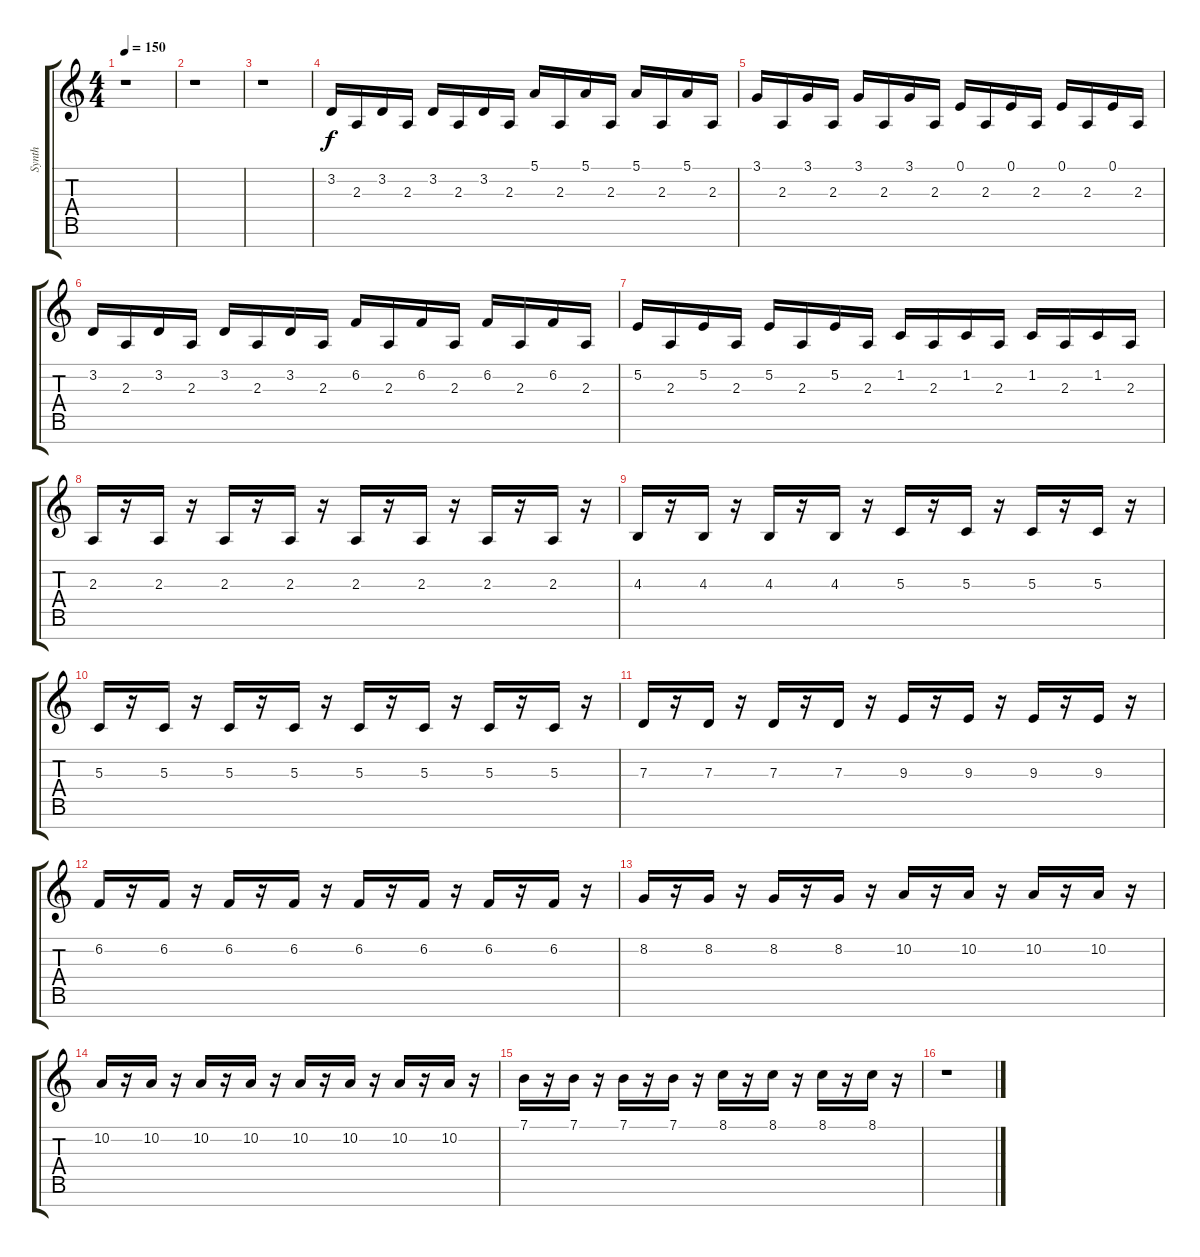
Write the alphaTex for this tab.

\track ("Synth" "Synth") {instrument lead2sawtooth}
\staff {score tabs}
\tuning (E4 B3 G3 D3 A2 E2 B1) {hide}
\ts (4 4)
\tempo 150
\clef g2
\ks c
r.1{dy f} |
r.1 |
r.1 |
3.2.16 2.3.16 3.2.16 2.3.16 3.2.16 2.3.16 3.2.16 2.3.16 5.1.16 2.3.16 5.1.16 2.3.16 5.1.16 2.3.16 5.1.16 2.3.16 |
3.1.16 2.3.16 3.1.16 2.3.16 3.1.16 2.3.16 3.1.16 2.3.16 0.1.16 2.3.16 0.1.16 2.3.16 0.1.16 2.3.16 0.1.16 2.3.16 |
3.2.16 2.3.16 3.2.16 2.3.16 3.2.16 2.3.16 3.2.16 2.3.16 6.2.16 2.3.16 6.2.16 2.3.16 6.2.16 2.3.16 6.2.16 2.3.16 |
5.2.16 2.3.16 5.2.16 2.3.16 5.2.16 2.3.16 5.2.16 2.3.16 1.2.16 2.3.16 1.2.16 2.3.16 1.2.16 2.3.16 1.2.16 2.3.16 |
2.3.16 r.16 2.3.16 r.16 2.3.16 r.16 2.3.16 r.16 2.3.16 r.16 2.3.16 r.16 2.3.16 r.16 2.3.16 r.16 |
4.3.16 r.16 4.3.16 r.16 4.3.16 r.16 4.3.16 r.16 5.3.16 r.16 5.3.16 r.16 5.3.16 r.16 5.3.16 r.16 |
5.3.16 r.16 5.3.16 r.16 5.3.16 r.16 5.3.16 r.16 5.3.16 r.16 5.3.16 r.16 5.3.16 r.16 5.3.16 r.16 |
7.3.16 r.16 7.3.16 r.16 7.3.16 r.16 7.3.16 r.16 9.3.16 r.16 9.3.16 r.16 9.3.16 r.16 9.3.16 r.16 |
6.2.16 r.16 6.2.16 r.16 6.2.16 r.16 6.2.16 r.16 6.2.16 r.16 6.2.16 r.16 6.2.16 r.16 6.2.16 r.16 |
8.2.16 r.16 8.2.16 r.16 8.2.16 r.16 8.2.16 r.16 10.2.16 r.16 10.2.16 r.16 10.2.16 r.16 10.2.16 r.16 |
10.2.16 r.16 10.2.16 r.16 10.2.16 r.16 10.2.16 r.16 10.2.16 r.16 10.2.16 r.16 10.2.16 r.16 10.2.16 r.16 |
7.1.16 r.16 7.1.16 r.16 7.1.16 r.16 7.1.16 r.16 8.1.16 r.16 8.1.16 r.16 8.1.16 r.16 8.1.16 r.16 |
r.1
